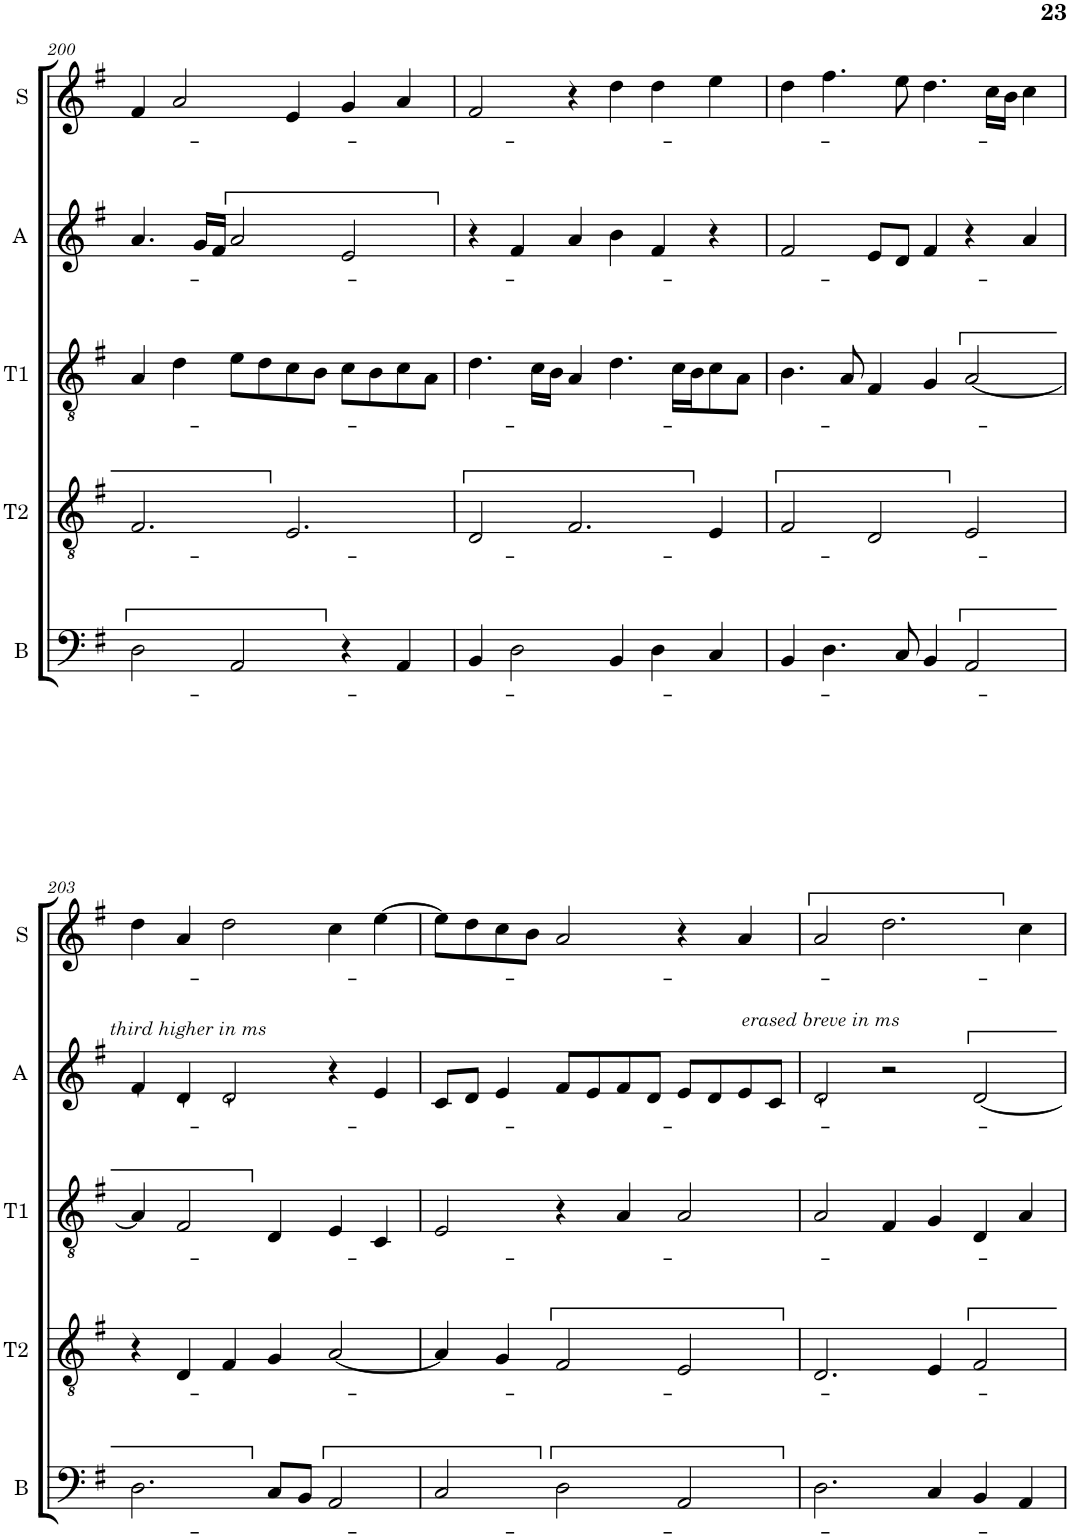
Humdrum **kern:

**kern	**kern	**kern	**kern	**kern
*part5	*part4	*part3	*part2	*part1
*staff5	*staff4	*staff3	*staff2	*staff1
*I"B	*I"T2	*I"T1	*I"A	*I"S
*I'B	*I'T2	*I'T1	*I'A	*I'S
!!LO:PB:g=z
*clefF4	*clefGv2	*clefGv2	*clefG2	*clefG2
*k[f#]	*k[f#]	*k[f#]	*k[f#]	*k[f#]
*M3/2	*M3/2	*M3/2	*M3/2	*M3/2
=200	=200	=200	=200	=200
2D\	2.F#/	4A/	4.a/	4f#/
.	.	4d\	.	2a/
.	.	.	16g/LL	.
.	.	.	16f#/JJ	.
2AA/	.	8e\L	2a/	.
.	.	8d\	.	.
.	2.E/	8c\	.	4e/
.	.	8B\J	.	.
4r	.	8c\L	2e/	4g/
.	.	8B\	.	.
4AA/	.	8c\	.	4a/
.	.	8A\J	.	.
=201	=201	=201	=201	=201
4BB/	2D/	4.d\	4r	2f#/
2D\	.	.	4f#/	.
.	.	16c\LL	.	.
.	.	16B\JJ	.	.
.	2.F#/	4A/	4a/	4r
4BB/	.	4.d\	4b\	4dd\
4D\	.	.	4f#/	4dd\
.	.	16c\LL	.	.
.	.	16B\J	.	.
4C/	4E/	8c\	4r	4ee\
.	.	8A\J	.	.
=202	=202	=202	=202	=202
4BB/	2F#/	4.B\	2f#/	4dd\
4.D\	.	.	.	4.ff#\
.	.	8A/	.	.
.	2D/	4F#/	8e/L	.
8C/	.	.	8d/J	8ee\
4BB/	.	4G/	4f#/	4.dd\
2AA/	2E/	[2A/	4r	.
.	.	.	.	16cc\LL
.	.	.	.	16b\JJ
.	.	.	4a/	4cc\
!!LO:LB:g=z
=203	=203	=203	=203	=203
!	!	!	!LO:TX:a:i:t=third higher in ms	!
2.D\	4r	4A/]	4f#`/	4dd\
.	4D/	2F#/	4d`/	4a/
.	4F#/	.	2d`/	2dd\
8C/L	4G/	4D/	.	.
8BB/J	.	.	.	.
2AA/	[2A/	4E/	4r	4cc\
.	.	4C/	4e/	[4ee\
=204	=204	=204	=204	=204
2C/	4A/]	2E/	8c/L	8ee\L]
.	.	.	8d/J	8dd\
.	4G/	.	4e/	8cc\
.	.	.	.	8b\J
2D\	2F#/	4r	8f#/L	2a/
.	.	.	8e/	.
.	.	4A/	8f#/	.
.	.	.	8d/J	.
2AA/	2E/	2A/	8e/L	4r
.	.	.	8d/	.
.	.	.	8e/	4a/
.	.	.	8c/J	.
=205	=205	=205	=205	=205
!	!	!	!LO:TX:a:i:t=erased breve in ms	!
2.D\	2.D/	2A/	2d`/	2a/
.	.	4F#/	2r	2.dd\
4C/	4E/	4G/	.	.
4BB/	2F#/	4D/	[2d/	.
4AA/	.	4A/	.	4cc\
=	=	=	=	=
*-	*-	*-	*-	*-
